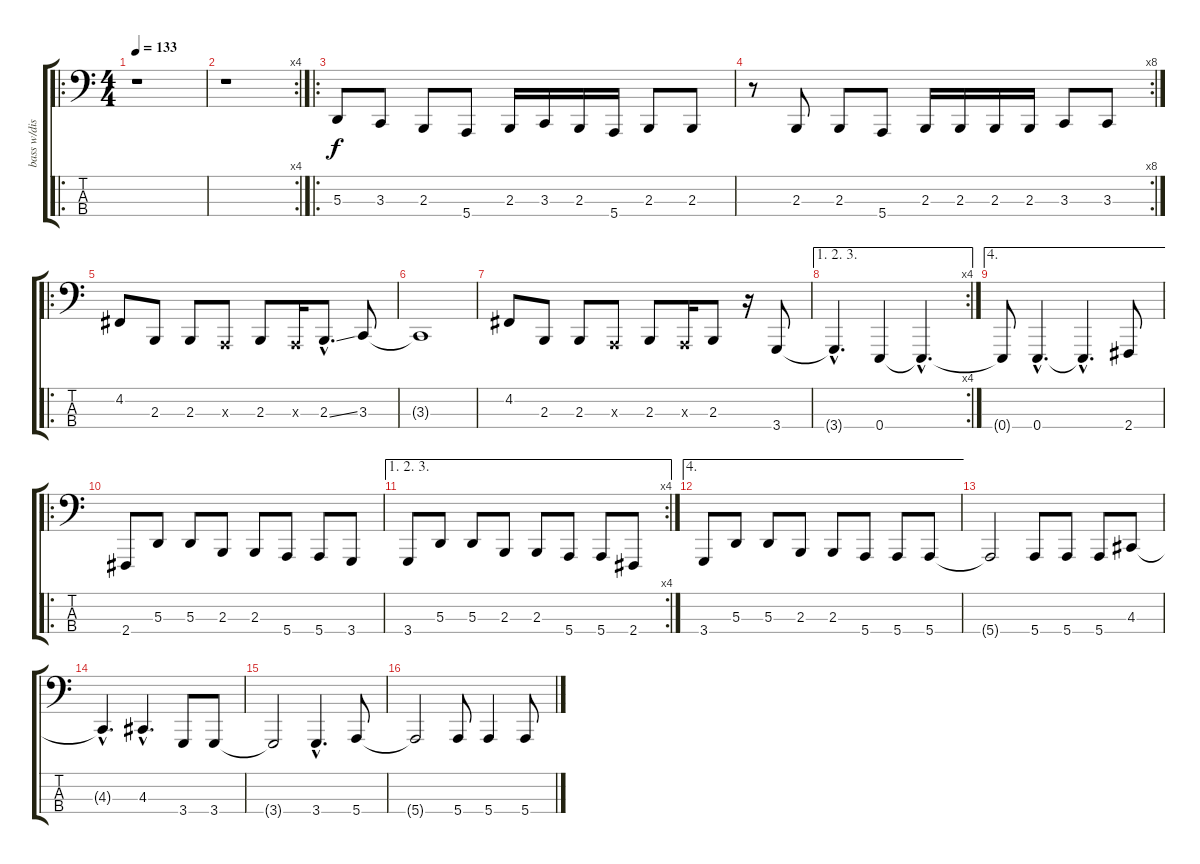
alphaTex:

\track ("bass w/dist" "bass w/dis") {instrument lead8bassandlead}
\staff {score tabs}
\tuning (G2 D2 A1 E1) {hide}
\ro
\ts (4 4)
\tempo 133
\clef f4
\ks c
r.1{dy f instrument lead8bassandlead} |
\rc 4
r.1 |
\ro
5.3.8 3.3.8 2.3.8 5.4.8 2.3.16 3.3.16 2.3.16 5.4.16 2.3.8 2.3.8 |
\rc 8
r.8 2.3.8 2.3.8 5.4.8 2.3.16 2.3.16 2.3.16 2.3.16 3.3.8 3.3.8 |
\ro
4.2.8 2.3.8 2.3.8 0.3{x}.8 2.3.8 0.3{x}.16 2.3{ss hac}.8{d} 3.3.8 |
3.3{t}.1 |
4.2.8 2.3.8 2.3.8 0.3{x}.8 2.3.8 0.3{x}.16 2.3.8 r.16 3.4.8 |
\ae (1 2 3)
\rc 4
3.4{hac t}.4{d} 0.4.4 0.4{hac t}.4{d} |
\ae 4
0.4{t}.8 0.4{hac}.4{d} 0.4{hac t}.4{d} 2.4.8 |
\ro
2.4.8 5.3.8 5.3.8 2.3.8 2.3.8 5.4.8 5.4.8 3.4.8 |
\ae (1 2 3)
\rc 4
3.4.8 5.3.8 5.3.8 2.3.8 2.3.8 5.4.8 5.4.8 2.4.8 |
\ae 4
3.4.8 5.3.8 5.3.8 2.3.8 2.3.8 5.4.8 5.4.8 5.4.8 |
5.4{t}.2 5.4.8 5.4.8 5.4.8 4.3.8 |
4.3{hac t}.4{d} 4.3{hac}.4{d} 3.4.8 3.4.8 |
3.4{t}.2 3.4{hac}.4{d} 5.4.8 |
5.4{t}.2 5.4.8 5.4.4 5.4.8
